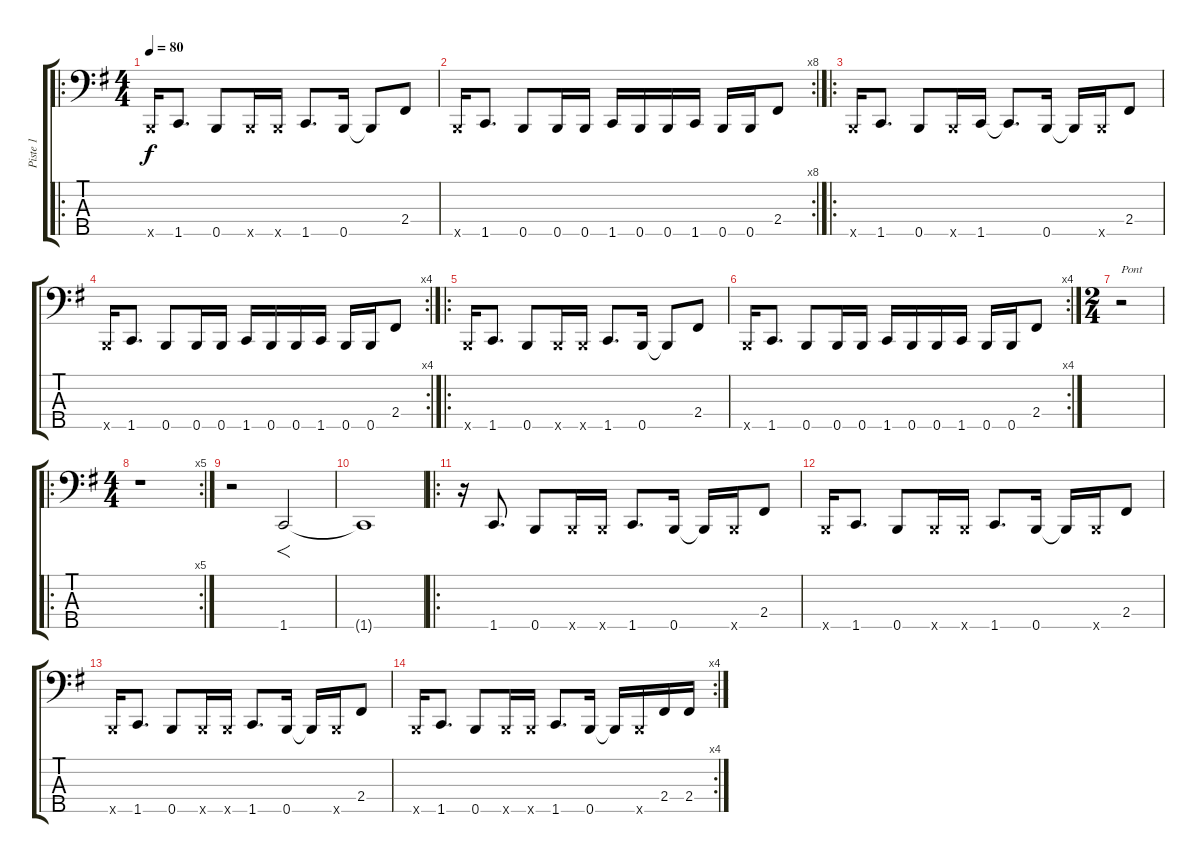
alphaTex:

\track ("Piste 1" "Piste 1") {instrument electricbassfinger}
\staff {score tabs}
\tuning (G2 D2 A1 E1 B0) {hide}
\ro
\ts (4 4)
\tempo 80
\clef f4
\ks g
0.5{x}.16{dy f instrument electricbassfinger} 1.5.8{d} 0.5.8 0.5{x}.16 0.5{x}.16 1.5.8{d} 0.5.16 0.5{t}.8 2.4.8 |
\rc 8
0.5{x}.16 1.5.8{d} 0.5.8 0.5.16 0.5.16 1.5.16 0.5.16 0.5.16 1.5.16 0.5.16 0.5.16 2.4.8 |
\ro
0.5{x}.16 1.5.8{d} 0.5.8 0.5{x}.16 1.5.16 1.5{t}.8{d} 0.5.16 0.5{t}.16 0.5{x}.16 2.4.8 |
\rc 4
0.5{x}.16 1.5.8{d} 0.5.8 0.5.16 0.5.16 1.5.16 0.5.16 0.5.16 1.5.16 0.5.16 0.5.16 2.4.8 |
\ro
0.5{x}.16 1.5.8{d} 0.5.8 0.5{x}.16 0.5{x}.16 1.5.8{d} 0.5.16 0.5{t}.8 2.4.8 |
\rc 4
0.5{x}.16 1.5.8{d} 0.5.8 0.5.16 0.5.16 1.5.16 0.5.16 0.5.16 1.5.16 0.5.16 0.5.16 2.4.8 |
\ts (2 4)
r.2{txt "Pont"} |
\ro
\rc 5
\ts (4 4)
r.1 |
r.2 1.5.2{f} |
1.5{t}.1 |
\ro
r.16 1.5.8{d} 0.5.8 0.5{x}.16 0.5{x}.16 1.5.8{d} 0.5.16 0.5{t}.16 0.5{x}.16 2.4.8 |
0.5{x}.16 1.5.8{d} 0.5.8 0.5{x}.16 0.5{x}.16 1.5.8{d} 0.5.16 0.5{t}.16 0.5{x}.16 2.4.8 |
0.5{x}.16 1.5.8{d} 0.5.8 0.5{x}.16 0.5{x}.16 1.5.8{d} 0.5.16 0.5{t}.16 0.5{x}.16 2.4.8 |
\rc 4
0.5{x}.16 1.5.8{d} 0.5.8 0.5{x}.16 0.5{x}.16 1.5.8{d} 0.5.16 0.5{t}.16 0.5{x}.16 2.4.16 2.4.16
